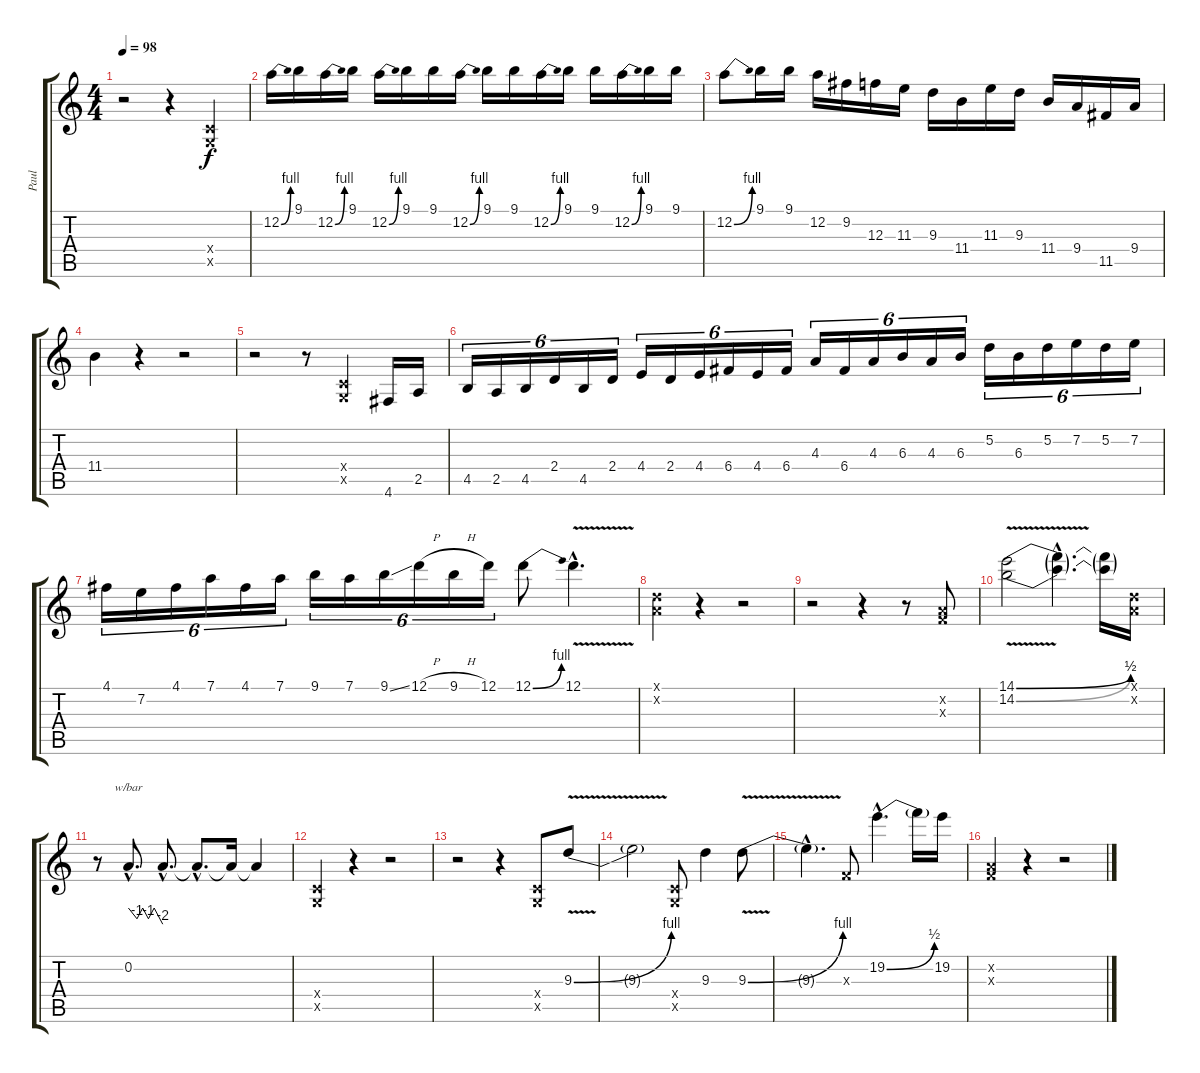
\track ("Paul" "Paul") {instrument distortionguitar}
\staff {score tabs}
\tuning (D4 A3 F3 C3 G2 D2) {hide}
\ts (4 4)
\tempo 98
\clef g2
\ks c
r.2{dy f} r.4 (0.4{x} 0.5{x}).4 |
12.2{be (bend 0 0 60 4)}.16 9.1.16 12.2{be (bend 0 0 60 4)}.16 9.1.16 12.2{be (bend 0 0 60 4)}.16 9.1.16 9.1.16 12.2{be (bend 0 0 60 4)}.16 9.1.16 9.1.16 12.2{be (bend 0 0 60 4)}.16 9.1.16 9.1.16 12.2{be (bend 0 0 60 4)}.16 9.1.16 9.1.16 |
12.2{be (bend 0 0 60 4)}.8 9.1.16 9.1.16 12.2.16 9.2.16 12.3.16 11.3.16 9.3.16 11.4.16 11.3.16 9.3.16 11.4.16 9.4.16 11.5.16 9.4.16 |
11.4.4 r.4 r.2 |
r.2 r.8 (0.4{x} 0.5{x}).4 4.6.16 2.5.16 |
4.5.16{tu (6 4)} 2.5.16{tu (6 4)} 4.5.16{tu (6 4)} 2.4.16{tu (6 4)} 4.5.16{tu (6 4)} 2.4.16{tu (6 4)} 4.4.16{tu (6 4)} 2.4.16{tu (6 4)} 4.4.16{tu (6 4)} 6.4.16{tu (6 4)} 4.4.16{tu (6 4)} 6.4.16{tu (6 4)} 4.3.16{tu (6 4)} 6.4.16{tu (6 4)} 4.3.16{tu (6 4)} 6.3.16{tu (6 4)} 4.3.16{tu (6 4)} 6.3.16{tu (6 4)} 5.2.16{tu (6 4)} 6.3.16{tu (6 4)} 5.2.16{tu (6 4)} 7.2.16{tu (6 4)} 5.2.16{tu (6 4)} 7.2.16{tu (6 4)} |
4.1.16{tu (6 4)} 7.2.16{tu (6 4)} 4.1.16{tu (6 4)} 7.1.16{tu (6 4)} 4.1.16{tu (6 4)} 7.1.16{tu (6 4)} 9.1.16{tu (6 4)} 7.1.16{tu (6 4)} 9.1{ss}.16{tu (6 4)} 12.1{h}.16{tu (6 4)} 9.1{h}.16{tu (6 4)} 12.1.16{tu (6 4)} 12.1{be (bend 0 0 60 4)}.8 12.1{v hac}.4{d} |
(0.1{x} 0.2{x}).4 r.4 r.2 |
r.2 r.4 r.8 (0.2{x} 0.3{x}).8 |
(14.1{be (bend 0 0 60 2) v} 14.2{be (bend 0 0 60 2) v}).2 (14.1{hac t} 14.2{hac t}).4{d} (14.1{t} 14.2{t}).16 (0.1{x} 0.2{x}).16 |
r.8 0.2{hac}.8{d tbe (custom default 0 0 15 -4 25 0 35 -4 45 0 60 -8)} 0.2{hac t}.8{d} 0.2{hac t}.8{d} 0.2{t}.16 0.2{t}.4 |
(0.4{x} 0.5{x}).4 r.4 r.2 |
r.2 r.4 (0.4{x} 0.5{x}).8 9.3{be (bend 0 0 60 4) v}.8 |
9.3{t}.2 (0.4{x} 0.5{x}).8 9.3.4 9.3{be (bend 0 0 60 4) v}.8 |
9.3{hac t}.4{d} 0.3{x}.8 19.2{be (bend 0 0 60 2) hac}.4{d} 19.2{t}.16 19.2.16 |
(0.2{x} 0.3{x}).4 r.4 r.2
